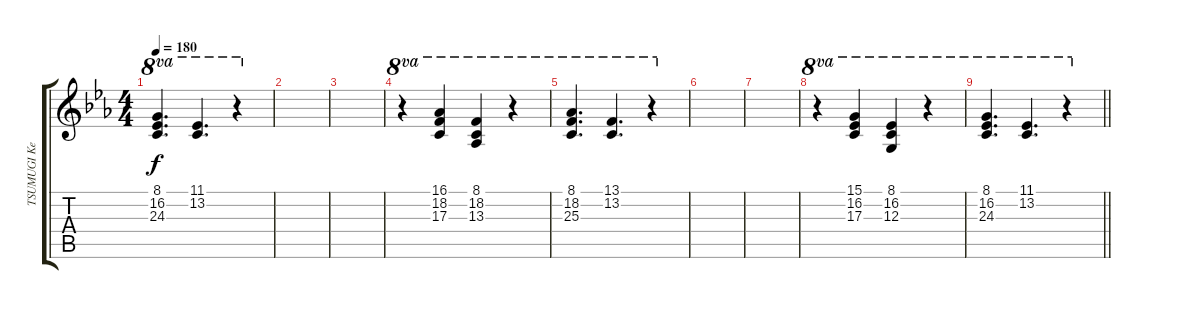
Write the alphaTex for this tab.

\track ("TSUMUGI Keyboard" "TSUMUGI Ke") {instrument lead2sawtooth}
\staff {score tabs}
\tuning (E4 B3 G3 D3 A2 E2) {hide}
\ts (4 4)
\tempo 180
\clef g2
\ks cminor
(8.1 16.2 24.3).4{d ot 8va dy f} (11.1 13.2).4{d ot 8va} r.4{ot 8va} |
|
|
r.4{ot 8va} (16.1 18.2 17.3).4{ot 8va} (8.1 18.2 13.3).4{ot 8va} r.4{ot 8va} |
(8.1 18.2 25.3).4{d ot 8va} (13.1 13.2).4{d ot 8va} r.4{ot 8va} |
|
|
r.4{ot 8va volume 9} (15.1 16.2 17.3).4{ot 8va} (8.1 16.2 12.3).4{ot 8va} r.4{ot 8va} |
\barLineRight lightlight
(8.1 16.2 24.3).4{d ot 8va} (11.1 13.2).4{d ot 8va} r.4{ot 8va}
